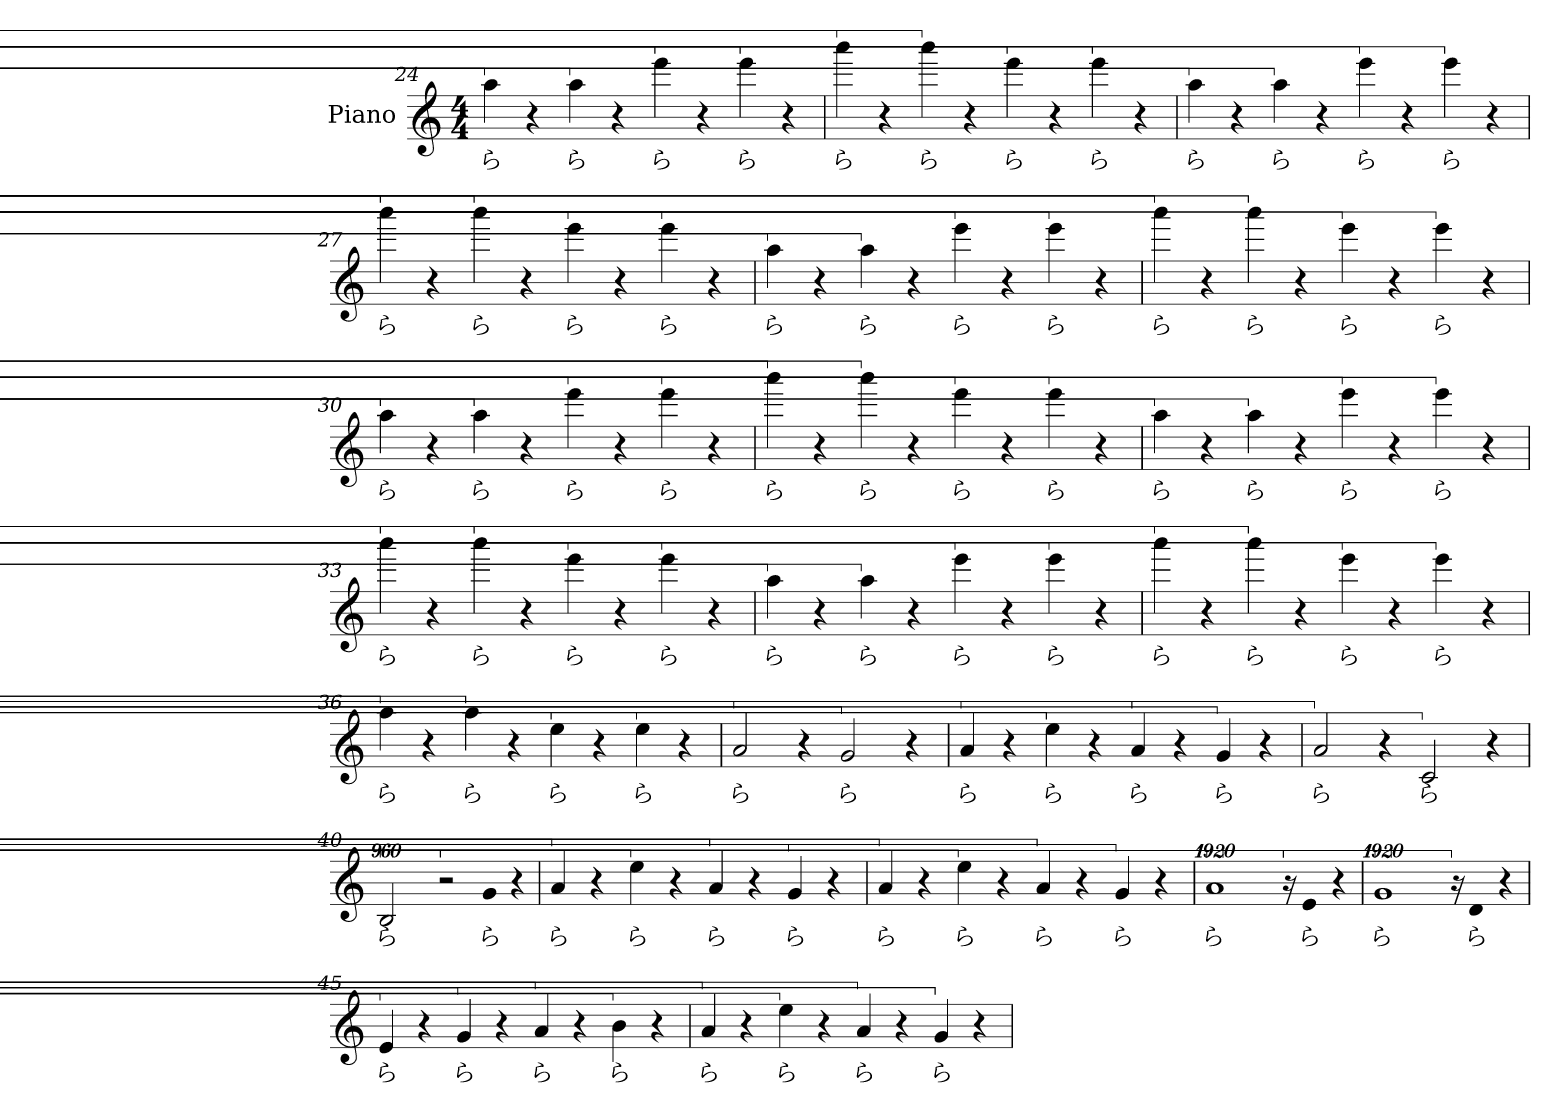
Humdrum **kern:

**kern	**text
*part1	*part1
*staff1	*staff1
*I"Piano	*
*clefG2	*
*k[]	*
*M4/4	*
=24	=24
384%91aa	ら
384%5r	.
384%91aa	ら
384%5r	.
384%91eee	ら
384%5r	.
384%91eee	ら
384%5r	.
=25	=25
384%91aaa	ら
384%5r	.
384%91aaa	ら
384%5r	.
384%91eee	ら
384%5r	.
384%91eee	ら
384%5r	.
=26	=26
384%91aa	ら
384%5r	.
384%91aa	ら
384%5r	.
384%91eee	ら
384%5r	.
384%91eee	ら
384%5r	.
=27	=27
384%91aaa	ら
384%5r	.
384%91aaa	ら
384%5r	.
384%91eee	ら
384%5r	.
384%91eee	ら
384%5r	.
=28	=28
384%91aa	ら
384%5r	.
384%91aa	ら
384%5r	.
384%91eee	ら
384%5r	.
384%91eee	ら
384%5r	.
=29	=29
384%91aaa	ら
384%5r	.
384%91aaa	ら
384%5r	.
384%91eee	ら
384%5r	.
384%91eee	ら
384%5r	.
=30	=30
384%91aa	ら
384%5r	.
384%91aa	ら
384%5r	.
384%91eee	ら
384%5r	.
384%91eee	ら
384%5r	.
=31	=31
384%91aaa	ら
384%5r	.
384%91aaa	ら
384%5r	.
384%91eee	ら
384%5r	.
384%91eee	ら
384%5r	.
=32	=32
384%91aa	ら
384%5r	.
384%91aa	ら
384%5r	.
384%91eee	ら
384%5r	.
384%91eee	ら
384%5r	.
=33	=33
384%91aaa	ら
384%5r	.
384%91aaa	ら
384%5r	.
384%91eee	ら
384%5r	.
384%91eee	ら
384%5r	.
=34	=34
384%91aa	ら
384%5r	.
384%91aa	ら
384%5r	.
384%91eee	ら
384%5r	.
384%91eee	ら
384%5r	.
=35	=35
384%91aaa	ら
384%5r	.
384%91aaa	ら
384%5r	.
384%91eee	ら
384%5r	.
384%91eee	ら
384%5r	.
=36	=36
384%91aa	ら
384%5r	.
384%91aa	ら
384%5r	.
384%91ee	ら
384%5r	.
384%91ee	ら
384%5r	.
=37	=37
1920%911a	ら
1920%49r	.
1920%911g	ら
1920%49r	.
=38	=38
384%91a	ら
384%5r	.
384%91ee	ら
384%5r	.
384%91a	ら
384%5r	.
384%91g	ら
384%5r	.
=39	=39
1920%911a	ら
1920%49r	.
1920%911c	ら
1920%49r	.
=40	=40
1920%911B	ら
1920%529r	.
384%91g	ら
384%5r	.
=41	=41
384%91a	ら
384%5r	.
384%91ee	ら
384%5r	.
384%91a	ら
384%5r	.
384%91g	ら
384%5r	.
=42	=42
384%91a	ら
384%5r	.
384%91ee	ら
384%5r	.
384%91a	ら
384%5r	.
384%91g	ら
384%5r	.
=43	=43
1920%1367a	ら
1920%73r	.
384%91e	ら
384%5r	.
=44	=44
1920%1367g	ら
1920%73r	.
384%91d	ら
384%5r	.
=45	=45
384%91e	ら
384%5r	.
384%91g	ら
384%5r	.
384%91a	ら
384%5r	.
384%91b	ら
384%5r	.
=46	=46
384%91a	ら
384%5r	.
384%91ee	ら
384%5r	.
384%91a	ら
384%5r	.
384%91g	ら
384%5r	.
=	=
*-	*-
